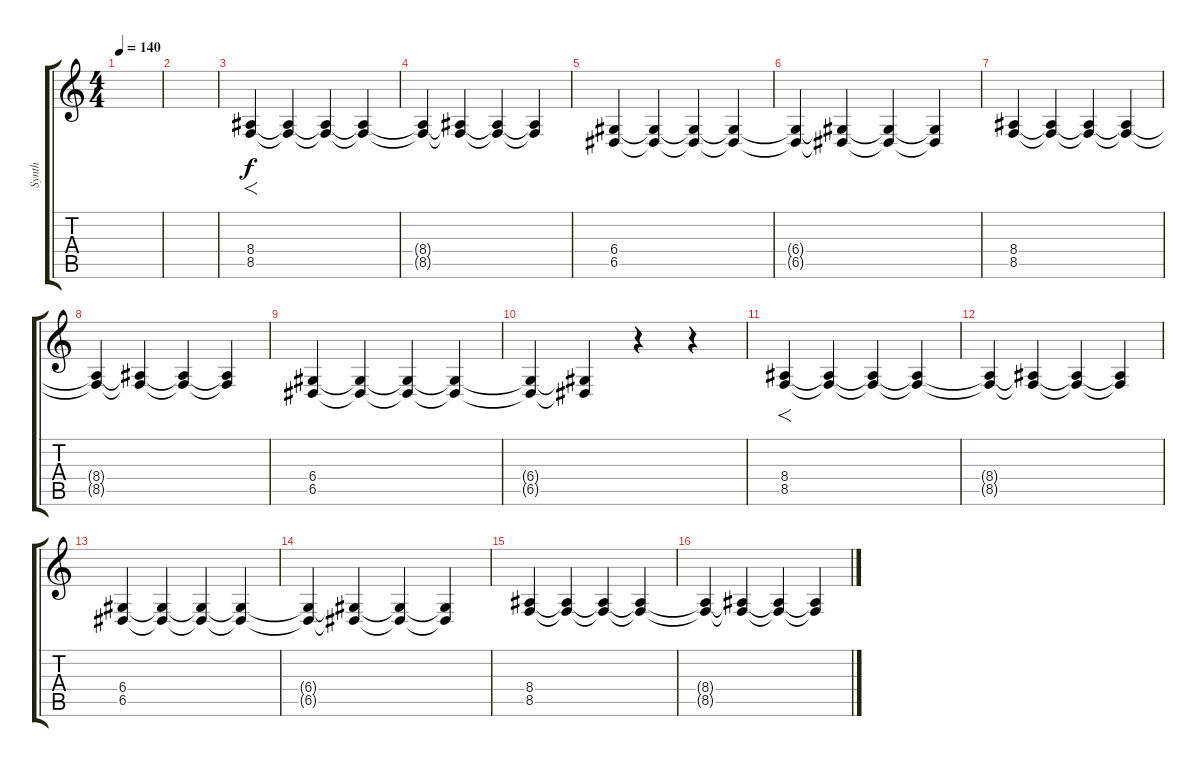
\track ("Synth" "Synth") {instrument pad2warm}
\staff {score tabs}
\tuning (E4 B3 G3 D3 A2 E2) {hide}
\ts (4 4)
\tempo 140
\clef g2
\ks c
|
|
(8.4 8.5).4{f volume 13} (8.4{t} 8.5{t}).4{volume 12} (8.4{t} 8.5{t}).4{volume 11} (8.4{t} 8.5{t}).4{volume 10} |
(8.4{t} 8.5{t}).4{volume 9} (8.4{t} 8.5{t}).4{volume 10} (8.4{t} 8.5{t}).4{volume 11} (8.4{t} 8.5{t}).4{volume 12} |
(6.4 6.5).4{volume 13} (6.4{t} 6.5{t}).4{volume 12} (6.4{t} 6.5{t}).4{volume 11} (6.4{t} 6.5{t}).4{volume 10} |
(6.4{t} 6.5{t}).4{volume 9} (6.4{t} 6.5{t}).4{volume 10} (6.4{t} 6.5{t}).4{volume 11} (6.4{t} 6.5{t}).4{volume 12} |
(8.4 8.5).4{volume 13} (8.4{t} 8.5{t}).4{volume 12} (8.4{t} 8.5{t}).4{volume 11} (8.4{t} 8.5{t}).4{volume 10} |
(8.4{t} 8.5{t}).4{volume 9} (8.4{t} 8.5{t}).4{volume 10} (8.4{t} 8.5{t}).4{volume 11} (8.4{t} 8.5{t}).4{volume 12} |
(6.4 6.5).4{volume 13} (6.4{t} 6.5{t}).4{volume 12} (6.4{t} 6.5{t}).4{volume 11} (6.4{t} 6.5{t}).4{volume 10} |
(6.4{t} 6.5{t}).4{volume 9} (6.4{t} 6.5{t}).4{volume 10} r.4{volume 11} r.4{volume 12} |
(8.4 8.5).4{f volume 13} (8.4{t} 8.5{t}).4{volume 12} (8.4{t} 8.5{t}).4{volume 11} (8.4{t} 8.5{t}).4{volume 10} |
(8.4{t} 8.5{t}).4{volume 9} (8.4{t} 8.5{t}).4{volume 10} (8.4{t} 8.5{t}).4{volume 11} (8.4{t} 8.5{t}).4{volume 12} |
(6.4 6.5).4{volume 13} (6.4{t} 6.5{t}).4{volume 12} (6.4{t} 6.5{t}).4{volume 11} (6.4{t} 6.5{t}).4{volume 10} |
(6.4{t} 6.5{t}).4{volume 9} (6.4{t} 6.5{t}).4{volume 10} (6.4{t} 6.5{t}).4{volume 11} (6.4{t} 6.5{t}).4{volume 12} |
(8.4 8.5).4{volume 13} (8.4{t} 8.5{t}).4{volume 12} (8.4{t} 8.5{t}).4{volume 11} (8.4{t} 8.5{t}).4{volume 10} |
(8.4{t} 8.5{t}).4{volume 9} (8.4{t} 8.5{t}).4{volume 10} (8.4{t} 8.5{t}).4{volume 11} (8.4{t} 8.5{t}).4{volume 12}
